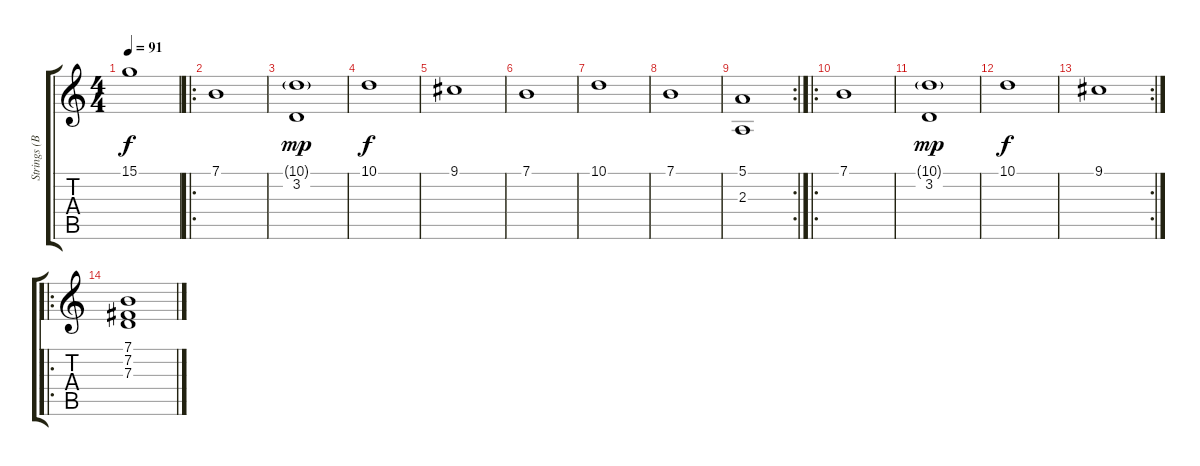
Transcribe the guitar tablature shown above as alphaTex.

\track ("Strings (Back)" "Strings (B") {instrument stringensemble1}
\staff {score tabs}
\tuning (E4 B3 G3 D3 A2 E2) {hide}
\ts (4 4)
\tempo 91
\clef g2
\ks c
15.1.1{dy f} |
\ro
7.1.1 |
(10.1{g} 3.2).1{dy mp} |
10.1.1{dy f} |
9.1.1 |
7.1.1 |
10.1.1 |
7.1.1 |
\rc 2
(5.1 2.3).1 |
\ro
7.1.1 |
(10.1{g} 3.2).1{dy mp} |
10.1.1{dy f} |
\rc 2
9.1.1 |
\ro
(7.1 7.2 7.3).1
